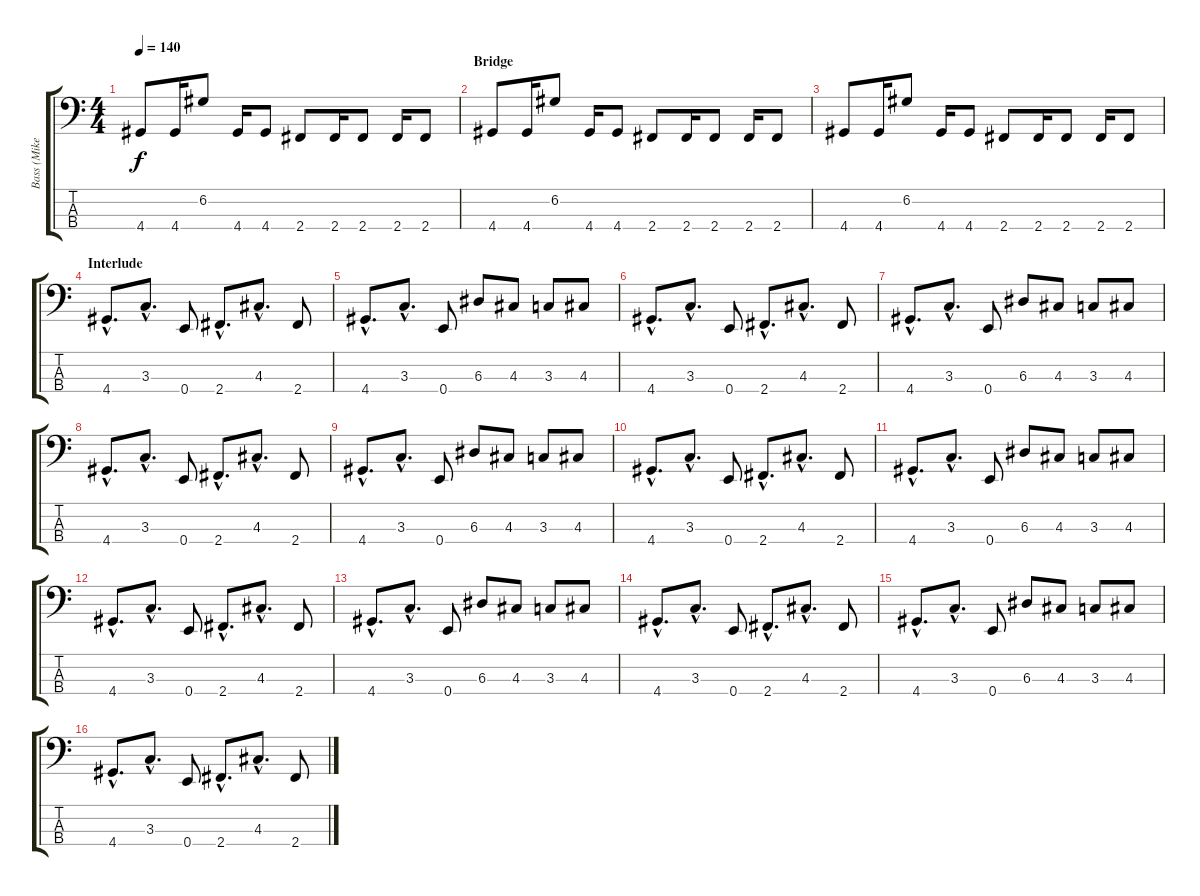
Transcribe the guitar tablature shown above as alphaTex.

\track ("Bass (Mike)" "Bass (Mike") {instrument electricbasspick}
\staff {score tabs}
\tuning (G2 D2 A1 E1) {hide}
\ts (4 4)
\tempo 140
\clef f4
\ks c
4.4.8{dy f} 4.4.16 6.2.8 4.4.16 4.4.8 2.4.8 2.4.16 2.4.8 2.4.16 2.4.8 |
\section ("" "Bridge")
4.4.8 4.4.16 6.2.8 4.4.16 4.4.8 2.4.8 2.4.16 2.4.8 2.4.16 2.4.8 |
4.4.8 4.4.16 6.2.8 4.4.16 4.4.8 2.4.8 2.4.16 2.4.8 2.4.16 2.4.8 |
\section ("" "Interlude")
4.4{hac}.8{d} 3.3{hac}.8{d} 0.4.8 2.4{hac}.8{d} 4.3{hac}.8{d} 2.4.8 |
4.4{hac}.8{d} 3.3{hac}.8{d} 0.4.8 6.3.8 4.3.8 3.3.8 4.3.8 |
4.4{hac}.8{d} 3.3{hac}.8{d} 0.4.8 2.4{hac}.8{d} 4.3{hac}.8{d} 2.4.8 |
4.4{hac}.8{d} 3.3{hac}.8{d} 0.4.8 6.3.8 4.3.8 3.3.8 4.3.8 |
4.4{hac}.8{d} 3.3{hac}.8{d} 0.4.8 2.4{hac}.8{d} 4.3{hac}.8{d} 2.4.8 |
4.4{hac}.8{d} 3.3{hac}.8{d} 0.4.8 6.3.8 4.3.8 3.3.8 4.3.8 |
4.4{hac}.8{d} 3.3{hac}.8{d} 0.4.8 2.4{hac}.8{d} 4.3{hac}.8{d} 2.4.8 |
4.4{hac}.8{d} 3.3{hac}.8{d} 0.4.8 6.3.8 4.3.8 3.3.8 4.3.8 |
4.4{hac}.8{d} 3.3{hac}.8{d} 0.4.8 2.4{hac}.8{d} 4.3{hac}.8{d} 2.4.8 |
4.4{hac}.8{d} 3.3{hac}.8{d} 0.4.8 6.3.8 4.3.8 3.3.8 4.3.8 |
4.4{hac}.8{d} 3.3{hac}.8{d} 0.4.8 2.4{hac}.8{d} 4.3{hac}.8{d} 2.4.8 |
4.4{hac}.8{d} 3.3{hac}.8{d} 0.4.8 6.3.8 4.3.8 3.3.8 4.3.8 |
4.4{hac}.8{d} 3.3{hac}.8{d} 0.4.8 2.4{hac}.8{d} 4.3{hac}.8{d} 2.4.8
